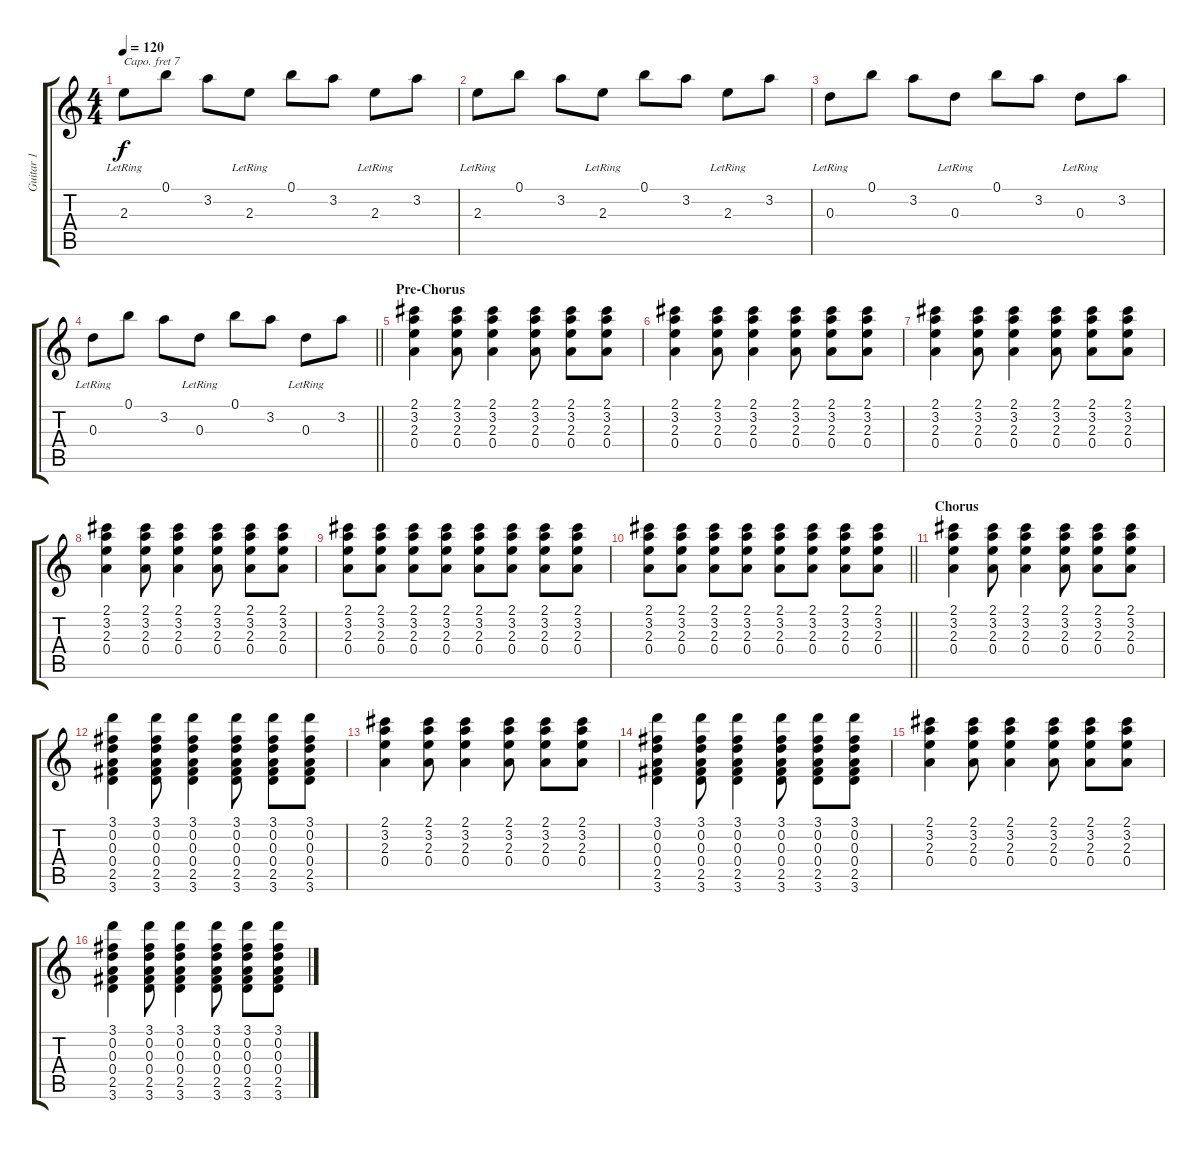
\track ("Guitar 1" "Guitar 1") {instrument electricguitarclean}
\staff {score tabs}
\capo 7
\tuning (E4 B3 G3 D3 A2 E2) {hide}
\ts (4 4)
\tempo 120
\clef g2
\ks c
2.3{lr}.8{dy f} 0.1.8 3.2.8 2.3{lr}.8 0.1.8 3.2.8 2.3{lr}.8 3.2.8 |
2.3{lr}.8 0.1.8 3.2.8 2.3{lr}.8 0.1.8 3.2.8 2.3{lr}.8 3.2.8 |
0.3{lr}.8 0.1.8 3.2.8 0.3{lr}.8 0.1.8 3.2.8 0.3{lr}.8 3.2.8 |
\barLineRight lightlight
0.3{lr}.8 0.1.8 3.2.8 0.3{lr}.8 0.1.8 3.2.8 0.3{lr}.8 3.2.8 |
\section ("" "Pre-Chorus")
(2.1 3.2 2.3 0.4).4 (2.1 3.2 2.3 0.4).8 (2.1 3.2 2.3 0.4).4 (2.1 3.2 2.3 0.4).8 (2.1 3.2 2.3 0.4).8 (2.1 3.2 2.3 0.4).8 |
(2.1 3.2 2.3 0.4).4 (2.1 3.2 2.3 0.4).8 (2.1 3.2 2.3 0.4).4 (2.1 3.2 2.3 0.4).8 (2.1 3.2 2.3 0.4).8 (2.1 3.2 2.3 0.4).8 |
(2.1 3.2 2.3 0.4).4 (2.1 3.2 2.3 0.4).8 (2.1 3.2 2.3 0.4).4 (2.1 3.2 2.3 0.4).8 (2.1 3.2 2.3 0.4).8 (2.1 3.2 2.3 0.4).8 |
(2.1 3.2 2.3 0.4).4 (2.1 3.2 2.3 0.4).8 (2.1 3.2 2.3 0.4).4 (2.1 3.2 2.3 0.4).8 (2.1 3.2 2.3 0.4).8 (2.1 3.2 2.3 0.4).8 |
(2.1 3.2 2.3 0.4).8 (2.1 3.2 2.3 0.4).8 (2.1 3.2 2.3 0.4).8 (2.1 3.2 2.3 0.4).8 (2.1 3.2 2.3 0.4).8 (2.1 3.2 2.3 0.4).8 (2.1 3.2 2.3 0.4).8 (2.1 3.2 2.3 0.4).8 |
\barLineRight lightlight
(2.1 3.2 2.3 0.4).8 (2.1 3.2 2.3 0.4).8 (2.1 3.2 2.3 0.4).8 (2.1 3.2 2.3 0.4).8 (2.1 3.2 2.3 0.4).8 (2.1 3.2 2.3 0.4).8 (2.1 3.2 2.3 0.4).8 (2.1 3.2 2.3 0.4).8 |
\section ("" "Chorus")
(2.1 3.2 2.3 0.4).4 (2.1 3.2 2.3 0.4).8 (2.1 3.2 2.3 0.4).4 (2.1 3.2 2.3 0.4).8 (2.1 3.2 2.3 0.4).8 (2.1 3.2 2.3 0.4).8 |
(3.1 0.2 0.3 0.4 2.5 3.6).4 (3.1 0.2 0.3 0.4 2.5 3.6).8 (3.1 0.2 0.3 0.4 2.5 3.6).4 (3.1 0.2 0.3 0.4 2.5 3.6).8 (3.1 0.2 0.3 0.4 2.5 3.6).8 (3.1 0.2 0.3 0.4 2.5 3.6).8 |
(2.1 3.2 2.3 0.4).4 (2.1 3.2 2.3 0.4).8 (2.1 3.2 2.3 0.4).4 (2.1 3.2 2.3 0.4).8 (2.1 3.2 2.3 0.4).8 (2.1 3.2 2.3 0.4).8 |
(3.1 0.2 0.3 0.4 2.5 3.6).4 (3.1 0.2 0.3 0.4 2.5 3.6).8 (3.1 0.2 0.3 0.4 2.5 3.6).4 (3.1 0.2 0.3 0.4 2.5 3.6).8 (3.1 0.2 0.3 0.4 2.5 3.6).8 (3.1 0.2 0.3 0.4 2.5 3.6).8 |
(2.1 3.2 2.3 0.4).4 (2.1 3.2 2.3 0.4).8 (2.1 3.2 2.3 0.4).4 (2.1 3.2 2.3 0.4).8 (2.1 3.2 2.3 0.4).8 (2.1 3.2 2.3 0.4).8 |
(3.1 0.2 0.3 0.4 2.5 3.6).4 (3.1 0.2 0.3 0.4 2.5 3.6).8 (3.1 0.2 0.3 0.4 2.5 3.6).4 (3.1 0.2 0.3 0.4 2.5 3.6).8 (3.1 0.2 0.3 0.4 2.5 3.6).8 (3.1 0.2 0.3 0.4 2.5 3.6).8
